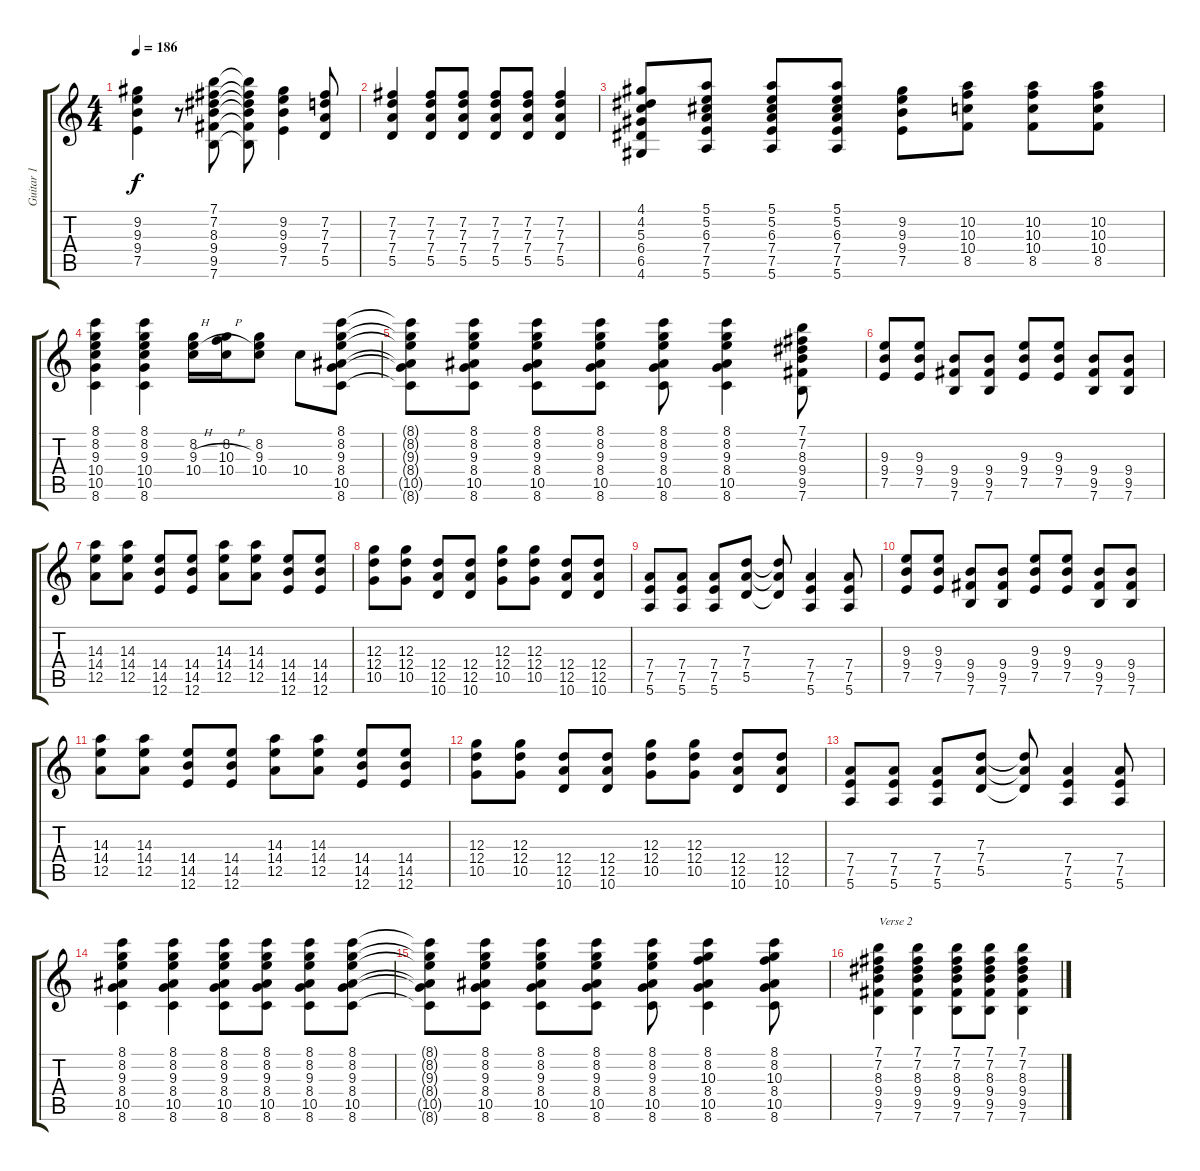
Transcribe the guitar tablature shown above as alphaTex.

\track ("Guitar 1" "Guitar 1") {instrument acousticguitarsteel}
\staff {score tabs}
\tuning (E4 B3 G3 D3 A2 E2) {hide}
\ts (4 4)
\tempo 186
\clef g2
\ks c
(9.2 9.3 9.4 7.5).4{dy f} r.8 (7.1 7.2 8.3 9.4 9.5 7.6).8 (7.1{t} 7.2{t} 8.3{t} 9.4{t} 9.5{t} 7.6{t}).8 (9.2 9.3 9.4 7.5).4 (7.2 7.3 7.4 5.5).8 |
(7.2 7.3 7.4 5.5).4 (7.2 7.3 7.4 5.5).8 (7.2 7.3 7.4 5.5).8 (7.2 7.3 7.4 5.5).8 (7.2 7.3 7.4 5.5).8 (7.2 7.3 7.4 5.5).4 |
(4.1 4.2 5.3 6.4 6.5 4.6).8 (5.1 5.2 6.3 7.4 7.5 5.6).8 (5.1 5.2 6.3 7.4 7.5 5.6).8 (5.1 5.2 6.3 7.4 7.5 5.6).8 (9.2 9.3 9.4 7.5).8 (10.2 10.3 10.4 8.5).8 (10.2 10.3 10.4 8.5).8 (10.2 10.3 10.4 8.5).8 |
(8.1 8.2 9.3 10.4 10.5 8.6).4 (8.1 8.2 9.3 10.4 10.5 8.6).4 (8.2 9.3{h} 10.4).16 (8.2 10.3{h} 10.4).16 (8.2 9.3 10.4).8 10.4.8 (8.1 8.2 9.3 8.4 10.5 8.6).8 |
(8.1{t} 8.2{t} 9.3{t} 8.4{t} 10.5{t} 8.6{t}).8 (8.1 8.2 9.3 8.4 10.5 8.6).8 (8.1 8.2 9.3 8.4 10.5 8.6).8 (8.1 8.2 9.3 8.4 10.5 8.6).8 (8.1 8.2 9.3 8.4 10.5 8.6).8 (8.1 8.2 9.3 8.4 10.5 8.6).4 (7.1 7.2 8.3 9.4 9.5 7.6).8 |
(9.3 9.4 7.5).8 (9.3 9.4 7.5).8 (9.4 9.5 7.6).8 (9.4 9.5 7.6).8 (9.3 9.4 7.5).8 (9.3 9.4 7.5).8 (9.4 9.5 7.6).8 (9.4 9.5 7.6).8 |
(14.3 14.4 12.5).8 (14.3 14.4 12.5).8 (14.4 14.5 12.6).8 (14.4 14.5 12.6).8 (14.3 14.4 12.5).8 (14.3 14.4 12.5).8 (14.4 14.5 12.6).8 (14.4 14.5 12.6).8 |
(12.3 12.4 10.5).8 (12.3 12.4 10.5).8 (12.4 12.5 10.6).8 (12.4 12.5 10.6).8 (12.3 12.4 10.5).8 (12.3 12.4 10.5).8 (12.4 12.5 10.6).8 (12.4 12.5 10.6).8 |
(7.4 7.5 5.6).8 (7.4 7.5 5.6).8 (7.4 7.5 5.6).8 (7.3 7.4 5.5).8 (7.3{t} 7.4{t} 5.5{t}).8 (7.4 7.5 5.6).4 (7.4 7.5 5.6).8 |
(9.3 9.4 7.5).8 (9.3 9.4 7.5).8 (9.4 9.5 7.6).8 (9.4 9.5 7.6).8 (9.3 9.4 7.5).8 (9.3 9.4 7.5).8 (9.4 9.5 7.6).8 (9.4 9.5 7.6).8 |
(14.3 14.4 12.5).8 (14.3 14.4 12.5).8 (14.4 14.5 12.6).8 (14.4 14.5 12.6).8 (14.3 14.4 12.5).8 (14.3 14.4 12.5).8 (14.4 14.5 12.6).8 (14.4 14.5 12.6).8 |
(12.3 12.4 10.5).8 (12.3 12.4 10.5).8 (12.4 12.5 10.6).8 (12.4 12.5 10.6).8 (12.3 12.4 10.5).8 (12.3 12.4 10.5).8 (12.4 12.5 10.6).8 (12.4 12.5 10.6).8 |
(7.4 7.5 5.6).8 (7.4 7.5 5.6).8 (7.4 7.5 5.6).8 (7.3 7.4 5.5).8 (7.3{t} 7.4{t} 5.5{t}).8 (7.4 7.5 5.6).4 (7.4 7.5 5.6).8 |
(8.1 8.2 9.3 8.4 10.5 8.6).4 (8.1 8.2 9.3 8.4 10.5 8.6).4 (8.1 8.2 9.3 8.4 10.5 8.6).8 (8.1 8.2 9.3 8.4 10.5 8.6).8 (8.1 8.2 9.3 8.4 10.5 8.6).8 (8.1 8.2 9.3 8.4 10.5 8.6).8 |
(8.1{t} 8.2{t} 9.3{t} 8.4{t} 10.5{t} 8.6{t}).8 (8.1 8.2 9.3 8.4 10.5 8.6).8 (8.1 8.2 9.3 8.4 10.5 8.6).8 (8.1 8.2 9.3 8.4 10.5 8.6).8 (8.1 8.2 9.3 8.4 10.5 8.6).8 (8.1 8.2 10.3 8.4 10.5 8.6).4 (8.1 8.2 10.3 8.4 10.5 8.6).8 |
(7.1 7.2 8.3 9.4 9.5 7.6).4{txt "Verse 2"} (7.1 7.2 8.3 9.4 9.5 7.6).4 (7.1 7.2 8.3 9.4 9.5 7.6).8 (7.1 7.2 8.3 9.4 9.5 7.6).8 (7.1 7.2 8.3 9.4 9.5 7.6).4
